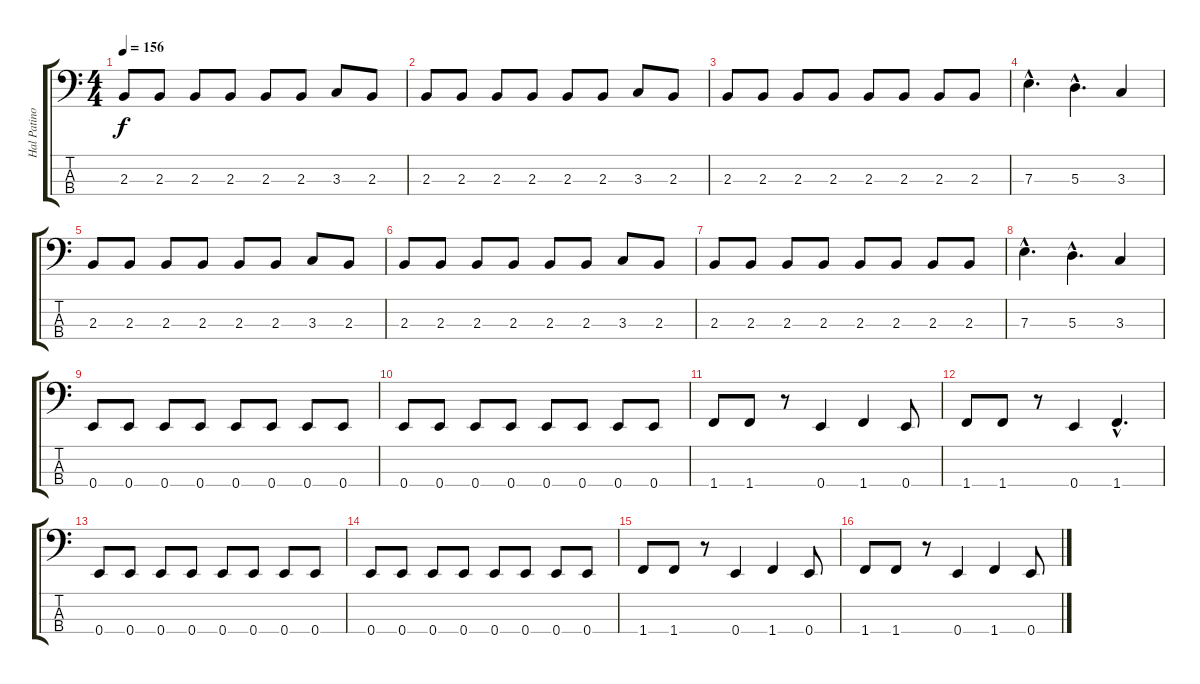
\track ("Hal Patino" "Hal Patino") {instrument electricbassfinger}
\staff {score tabs}
\tuning (G2 D2 A1 E1) {hide}
\ts (4 4)
\tempo 156
\clef f4
\ks c
2.3.8{dy f} 2.3.8 2.3.8 2.3.8 2.3.8 2.3.8 3.3.8 2.3.8 |
2.3.8 2.3.8 2.3.8 2.3.8 2.3.8 2.3.8 3.3.8 2.3.8 |
2.3.8 2.3.8 2.3.8 2.3.8 2.3.8 2.3.8 2.3.8 2.3.8 |
7.3{hac}.4{d} 5.3{hac}.4{d} 3.3.4 |
2.3.8 2.3.8 2.3.8 2.3.8 2.3.8 2.3.8 3.3.8 2.3.8 |
2.3.8 2.3.8 2.3.8 2.3.8 2.3.8 2.3.8 3.3.8 2.3.8 |
2.3.8 2.3.8 2.3.8 2.3.8 2.3.8 2.3.8 2.3.8 2.3.8 |
7.3{hac}.4{d} 5.3{hac}.4{d} 3.3.4 |
0.4.8 0.4.8 0.4.8 0.4.8 0.4.8 0.4.8 0.4.8 0.4.8 |
0.4.8 0.4.8 0.4.8 0.4.8 0.4.8 0.4.8 0.4.8 0.4.8 |
1.4.8 1.4.8 r.8 0.4.4 1.4.4 0.4.8 |
1.4.8 1.4.8 r.8 0.4.4 1.4{hac}.4{d} |
0.4.8 0.4.8 0.4.8 0.4.8 0.4.8 0.4.8 0.4.8 0.4.8 |
0.4.8 0.4.8 0.4.8 0.4.8 0.4.8 0.4.8 0.4.8 0.4.8 |
1.4.8 1.4.8 r.8 0.4.4 1.4.4 0.4.8 |
1.4.8 1.4.8 r.8 0.4.4 1.4.4 0.4.8
